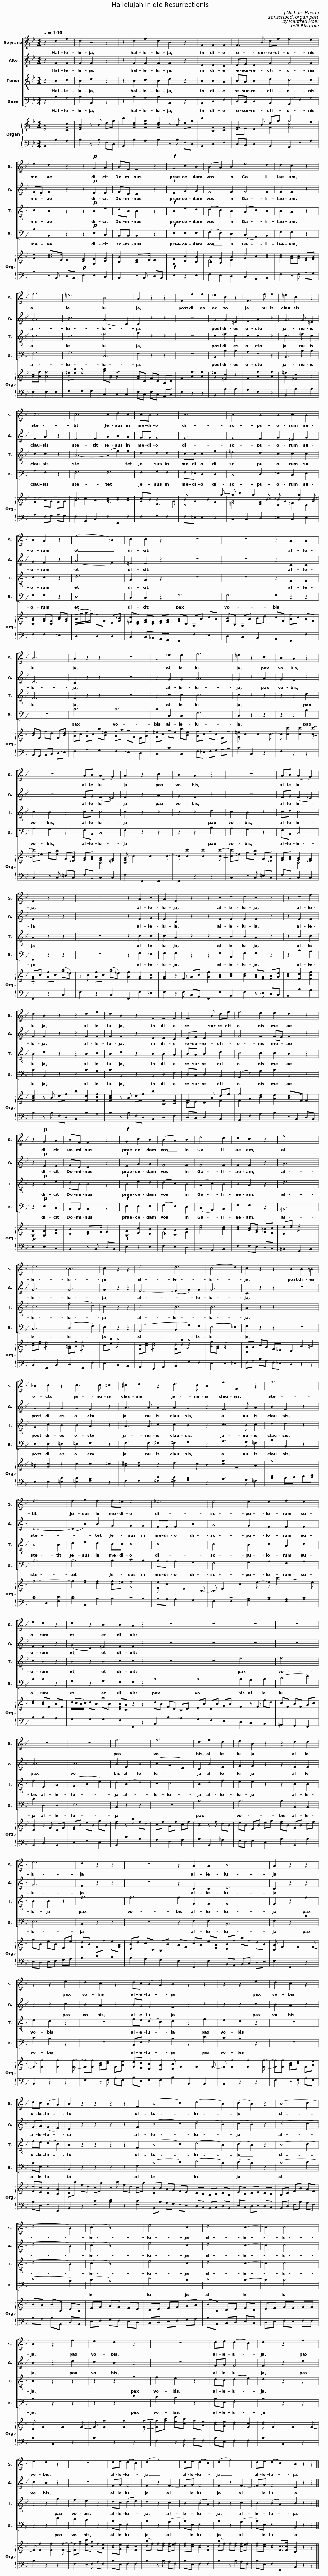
X:1
%%score [ 1 2 3 4 ] { ( 5 7 ) | 6 }
L:1/8
Q:1/4=100
M:3/4
I:linebreak $
K:Bb
V:1 treble
V:2 treble
V:3 treble-8 transpose=-12
V:4 bass
V:5 treble
V:7 treble
V:6 bass
V:1
 z2 d2 f2 | d2 B2 z2 | z2 d2 f2 | d2 B2 z2 | F2 F2 F2 | %5
 F3 B df | f4 e2 |$ e2 d2 z2 | z2!p! G2 A2 |$ BF F2 z2 | %10
!f! G2 c2 B2 | (B2 A2) B2 | e4 d2 | d2 c2 z2 | f6 | %15
 =e6 | B6 |$ A2 z2 z2 |$ F2 f2 f2 | =e2 c2 z2 | %20
 F3 f f2 | =e2 c2 z2 | c6 | c6 | c2 d2 c2 | %25
 cB B4 |$ B6 |$ B4 B2 | B2 c2 B2 | B2 A2 z2 | %30
 (f4 =B2) | c2 c2 z2 | z6 |$ z6 |$ z2 A2 A2 | %35
 B6 | A2 z2 z2 | z6 | z2 =e2 e2 | f6 | %40
 =e2 z2 c2 |$ B2 A2 z2 |$ z6 | AB (A2 G2) | A2 z2 c2 | %45
 B2 A2 z2 | z6 | AB (A2 G2) |$ F2 z2 z2 | z6 |$ %50
 z2 A2 c2 | A2 F2 z2 | z2 c2 d2 | d2 c2 z2 | z2 d2 f2 | %55
 d2 B2 z2 | z2 d2 f2 | d2 B2 z2 | F2 F2 F2 |$ F3 B df |$ %60
 f4 e2 | e2 d2 z2 | z2!p! G2 A2 | BF F2 z2 |!f! G2 c2 B2 | %65
 (B2 A2) B2 | e4 d2 |$ d2 c2 z2 | f6 | e6 |$ %70
 =B6 | c2 z2 z2 | e6 | d6 | (c4 d2) | %75
 c2 z2 z2 | B2 B2 =B2 | =B2 c2 z2 |$ c3 c ^c2 | ^c2 d2 z2 |$ %80
 d3 c B2 | f2 F2 z2 | f6 | f6 | f2 g2 f2 | %85
 f=e e4 | _e6 |$ e4 e2 | e2 f2 e2 |$ e2 d2 z2 | %90
 d2 z2 B2 | B2 A2 z2 | z6 | z6 | z6 | %95
 z6 |$ z6 | z6 |$ f6 | f6 | %100
 d2 f2 d2 | e2 B2 z2 | z2 d2 d2 | e6 | d2 z2 z2 |$ %105
 z6 | z2 A2 A2 |$ B6 | A2 z2 z2 | z2 z2 e2 | %110
 d2 c2 z2 | dc (B2 A2) | B2 z2 z2 | z2 z2 e2 |$ d2 c2 z2 | %115
 dc (B2 A2) |$ B2 z2 z2 | z2 z2 F2 | (B4 c2) | (d4 B2) | %120
 (c2 B2) z2 | (B4 c2 | d4 B2) |$ (c2 B4) |$ e4 c2 | %125
 d4 c2- | c2 c4 | B2 z2 f2 | e2 d2 z2 | z6 | %130
 de (d2 c2) |$ d2 z2 f2 |$ e2 d2 z2 | z6 | de (d2 c2) | %135
 (d2 f4) | de (d2 c2) | (d2 f4) | de (d2 c2) |$ B2 z2 z2 |] %140
V:2
 z2 F2 F2 | F2 F2 z2 | z2 F2 F2 | F2 F2 z2 | D2 D2 C2 | %5
 DE D2 F2 | F4 F2 |$ (FE) F2 z2 | z2!p! E2 E2 |$ FD D2 z2 | %10
!f! E2 G2 G2 | F4 F2 | F4 F2 | F2 F2 z2 | A6 | %15
 B6 | (G4 C2) |$ C2 z2 z2 |$ z6 | G2 G2 =E2 | %20
 F2 A2 z2 | G3 G =E2 | F2 A2 z2 | F4 F2 | A2 B2 A2 | %25
 GG G4 |$ G6 |$ G4 F2 | G2 =E2 G2 | G2 F2 z2 | %30
 (A4 F2) | =E2 E2 z2 | z6 |$ z6 |$ z2 C2 C2 | %35
 D6 | C2 z2 z2 | z6 | z2 G2 G2 | A6 | %40
 G2 z2 A2 |$ G2 F2 z2 |$ z6 | FG (F2 =E2) | F2 z2 A2 | %45
 G2 F2 z2 | z6 | FG (F2 =E2) |$ F2 z2 z2 | z6 |$ %50
 z2 F2 G2 | F2 C2 z2 | z2 F2 F2 | F2 F2 z2 | z2 F2 F2 | %55
 F2 F2 z2 | z2 F2 F2 | F2 F2 z2 | D2 D2 C2 |$ DE D2 F2 |$ %60
 F4 F2 | (FE) F2 z2 | z2!p! E2 E2 | FD D2 z2 |!f! E2 G2 G2 | %65
 F4 F2 | F4 F2 |$ F2 F2 z2 | G6 | G6 |$ %70
 G6 | G2 z2 z2 | F6- | (F2 G2) G2 | G6 | %75
 C2 z2 z2 | z6 | G2 G2 G2 |$ G2 F2 z2 | A3 A A2 |$ %80
 A2 G2 z2 | F3 G A2 | B2 F2 z2 | D6- | (D2 B2) B2 | %85
 G2 G2 G2 | FF F2 B2 |$ A4 G2 | F2 F2 F2 |$ F2 F2 z2 | %90
 (G2 D2) =E2 | F2 F2 z2 | z6 | z6 | z6 | %95
 z6 |$ B6 | B6 |$ B2 F2 B2 | (c2 A2 E2) | %100
 D2 B2 F2 | G2 G2 z2 | z2 F2 F2 | G6 | F2 z2 z2 |$ %105
 z6 | z2 C2 C2 |$ D6 | C2 z2 z2 | z2 z2 c2 | %110
 B2 A2 z2 | BG F4 | F2 z2 z2 | z2 z2 c2 |$ B2 A2 z2 | %115
 FG (F2 E2) |$ D2 z2 z2 | z2 z2 F2 | (B4 c2) | (d4 B2) | %120
 (c2 B2) z2 | (B4 c2 | d4 B2) |$ (c2 B4) |$ e4 c2 | %125
 d4 c2- | c2 c4 | B2 z2 d2 | c2 B2 z2 | z6 | %130
 FG F4 |$ F2 z2 d2 |$ c2 B2 z2 | z6 | FG F4 | %135
 F2 z2 F2- | FG F4 | F2 z2 F2- | FG F4 |$ D2 z2 z2 |] %140
V:3
 z2 B2 c2 | B2 d2 z2 | z2 B2 c2 | B2 d2 z2 | B2 B2 A2 | %5
 BA B2 d2 | c4 c2 |$ c2 B2 z2 | z2!p! B2 e2 |$ dB B2 z2 | %10
!f! B2 e2 d2 | (d2 c2) B2 | (A2 c2) B2 | B2 A2 z2 | c6 | %15
 c6 | =e6 |$ f2 z2 z2 |$ z6 | c2 =e2 c2 | %20
 c2 c2 z2 | c3 =e c2 | c2 c2 z2 | A6- | (A2 f2) f2 | %25
 d2 d2 d2 |$ cc c2 f2 |$ =e4 d2 | c2 c2 c2 | c2 c2 z2 | %30
 d6 | G2 G2 z2 | z6 |$ z6 |$ z2 F2 F2 | %35
 F6 | F2 z2 z2 | z6 | z2 c2 c2 | c6 | %40
 c2 z2 z2 |$ z2 z2 d2 |$ c2 B2 z2 | cd c4 | c2 z2 z2 | %45
 z2 z2 d2 | c2 B2 z2 | cd c4 |$ A2 z2 z2 | z6 |$ %50
 z2 c2 c2 | c2 A2 z2 | z2 A2 B2 | B2 A2 z2 | z2 B2 c2 | %55
 B2 d2 z2 | z2 B2 c2 | B2 d2 z2 | B2 B2 A2 |$ BA B2 d2 |$ %60
 c4 c2 | c2 B2 z2 | z2!p! B2 e2 | dB B2 z2 |!f! B2 e2 d2 | %65
 (d2 c2) B2 | (A2 c2) B2 |$ B2 A2 z2 | d6 | c6 |$ %70
 (f4 d2) | c2 z2 z2 | c6 | B6 | B6 | %75
 A2 z2 z2 | z6 | G2 c2 B2 |$ B2 A2 z2 | A3 A c2 |$ %80
 c2 B2 z2 | c3 B c2 | d2 d2 z2 | B4 B2 | d2 e2 d2 | %85
 cc c4 | c6 |$ c4 B2 | c2 A2 c2 |$ c2 B2 z2 | %90
 B2 z2 B2 | c2 c2 z2 | z6 | z6 | f6 | %95
 f6 |$ f2 F2 _A2 | (G2 B2 e2) |$ d2 (B2 d2) | c2 c4 | %100
 B2 d2 f2 | e2 e2 z2 | z2 B2 B2 | B2 B2 z2 | f6 |$ %105
 f6 | f2 F2 F2 |$ F6 | F2 z2 f2 | e2 d2 z2 | %110
 z6 | fe (d2 c2) | d2 z2 f2 | e2 d2 z2 |$ z6 | %115
 fe (d2 c2) |$ B2 z2 z2 | z2 z2 F2 | (B4 c2) | (d4 B2) | %120
 (c2 B2) z2 | (B4 c2 | d4 B2) |$ (c2 B4) |$ e4 c2 | %125
 d4 c2- | c2 c4 | B2 z2 z2 | z2 z2 g2 | f2 e2 z2 | %130
 dc (d2 e2) |$ d2 z2 z2 |$ z2 z2 g2 | f2 e2 z2 | dc (d2 e2) | %135
 d2 z2 c2 | B2 (B2 A2) | B2 z2 c2 | B2 (B2 A2) |$ B2 z2 z2 |] %140
V:4
 z2 B,2 A,2 | B,2 B,,2 z2 | z2 B,2 A,2 | B,2 B,,2 z2 | B,,2 D,2 F,2 | %5
 D,C, D,2 B,,2 | (A,,2 F,2) A,2 |$ B,2 B,,2 z2 | z2!p! E,2 C,2 |$ B,,B,, B,,2 z2 | %10
!f! E,2 E,2 E,2 | (F,2 E,2) D,2 | (C,2 A,,2) B,,2 | F,2 F,2 z2 | F,6 | %15
 G,6 | C,6 |$ F,2 z2 z2 |$ z6 | B,,2 B,2 B,2 | %20
 A,2 F,2 z2 | B,,3 B, B,2 | A,2 F,2 z2 | F,6 | F,6 | %25
 F,2 G,2 F,2 |$ F,=E, D,2 D,2 |$ C,4 D,2 | =E,2 C,2 E,2 | F,2 F,2 z2 | %30
 D,6 | C,2 C,2 z2 | F,6 |$ F,6 |$ F,2 z2 z2 | %35
 z6 | C6 | C6 | C2 C,2 C,2 | F,6 | %40
 C,2 z2 z2 |$ z2 z2 B,2 |$ A,2 G,2 z2 | F,B,, C,4 | F,2 z2 z2 | %45
 z2 z2 B,2 | A,2 G,2 z2 | F,B,, C,4 |$ F,,2 z2 z2 | z6 |$ %50
 z2 F,2 =E,2 | F,2 F,2 z2 | z2 F,2 B,,2 | F,2 F,2 z2 | z2 B,2 A,2 | %55
 B,2 B,,2 z2 | z2 B,2 A,2 | B,2 B,,2 z2 | B,,2 D,2 F,2 |$ D,C, D,2 B,,2 |$ %60
 (A,,2 F,2) A,2 | B,2 B,,2 z2 | z2!p! E,2 C,2 | B,,B,, B,,2 z2 |!f! E,2 E,2 E,2 | %65
 (F,2 E,2) D,2 | (C,2 A,,2) B,,2 |$ F,2 F,2 z2 | =B,,6 | C,6 |$ %70
 (D,4 F,2) | E,2 z2 z2 | (A,,6 | B,,2 G,2) F,2 | (E,4 =E,2) | %75
 F,2 z2 z2 | z6 | E,2 E,2 =E,2 |$ =E,2 F,2 z2 | F,3 F, ^F,2 |$ %80
 ^F,2 G,2 z2 | A,3 G, =F,2 | B,2 B,,2 z2 | B,6 | B,6 | %85
 B,2 C2 B,2 | B,A, A,2 G,2 |$ F,4 G,2 | A,2 F,2 A,2 |$ B,2 B,2 z2 | %90
 G,2 z2 G,2 | F,2 F,2 z2 | B,6 | B,6 | B,2 A,2 B,2 | %95
 (C4 E2) |$ D2 D,2 D,2 | E,6 |$ B,,2 z2 z2 | z6 | %100
 B,6 | B,6 | B,2 B,,2 B,,2 | E,6 | B,,2 z2 z2 |$ %105
 z6 | z2 F,2 F,2 |$ B,,6 | F,2 z2 D2 | C2 B,2 z2 | %110
 z6 | B,,E, F,4 | B,2 z2 D2 | C2 B,2 z2 |$ z6 | %115
 B,E, F,4 |$ B,,2 z2 z2 | z2 z2 F,2 | (B,4 C2) | (D4 B,2) | %120
 (C2 B,2) z2 | (B,4 C2 | D4 B,2) |$ (C2 B,4) |$ E4 C2 | %125
 D4 C2- | C2 C4 | B,2 z2 z2 | z2 z2 E2 | D2 C2 z2 | %130
 B,E, F,4 |$ B,2 z2 z2 |$ z2 z2 E2 | D2 C2 z2 | B,E, F,4 | %135
 B,2 z2 (A,2 | B,)E, F,4 | B,2 z2 (A,2 | B,)E, F,4 |$ B,,2 z2 z2 |] %140
V:5
 [DFB]4 [CFc]2 | [DFB]2 z B df | b2 [FBd]2 [Fcf]2 | [FBd]2 z B df | b2 [B,F]2 [CF]2 | %5
 F3 B df | f4 e2 |$ [Ae]2 [Bd]>F F2 |!p! [EG]2 [B,G]2 [EA]2 |$ [DB]2 [DF]>F F2 | %10
!f! [B,G]2 [Ec]2 [DB]2 | [DB]2 [CA]2 B2 | e4 d2 | [Bd]2 [Ac][Ac] [FA][GB] | [Ac][Af] [Af]4 | %15
 [B=e][eb] [eb]4 | [gb][GB] !/![GB]4 |$ [FA]C FC A,C |$ F2 [Af]2 [Af]2 | [G=e]2 [=Ec]2 z2 | %20
 F2 [Af]2 [Af]2 | [G=e]2 [=Ec]2 z2 | c6- | c6 | [Ac]2 [Bd]2 [Ac]2 | %25
 cB B4 |$ B G2 B2 g- |$ g b2 g2 B- | B G2 [Bg]2 [GB] | [CGB]2 [FA][CF] [Ac][FA] | %30
 ([Af]/g/a/g/) fF D[F=B] | [=Ec][CE] [EG][CE] [DF][EG] | [FA]C A,A cA |$ [FB]B, A,A Bd |$ cF [Af]c AF | %35
 [Bd]F fd F[Bd] | [Af]c [Af]c b[B=e] | [Af]a gG F[Af] | [G=e]c ge b[Be] | [Af]c fc Ff | %40
 [G=e] c2 c2 c- |$ c [cc']2 [cc']2 [cc']- |$ [cc']=e g[eb] G[=EB] | [FA][GB] [FA]2 [=EG]2 | [CFA] c2 c2 c- | %45
 c [cc']2 [cc']2 [cc']- | [cc']=e g[eb] G[=EB] | [FA][GB] [FA]2 [=EG]2 |$ .[CFA].c .[Af].c ([gb]=e) | z .c .[Af].c ([gb]=e) |$ %50
 [Af]2 [FA]2 [Gc]2 | [FA]2 z F Ac | [Af]2 [Ac]2 [Bd]2 | [Bd]2 [Ac][FA] [FB][A_e] | [Bd]2 [Fd]2 [Fcf]2 | %55
 [FBd]2 z B df | b2 [Fd]2 [Fcf]2 | [FBd]2 z B df | b2 [B,F]2 [CF]2 |$ F3 B df |$ %60
 f4 e2 | [Ae]2 [Bd]>F F2 |!p! [B,G]2 [B,G]2 [EA]2 | [DB]2 [DF]>F F2 |!f! [B,G]2 [Ec]2 [DB]2 | %65
 [DB]2 [CA]2 B2 | [ce]4 [Bd]2 |$ [Bd]2 [Ac][FA] [F=B][Ec] | [Dd][df] !/![df]4 | [ce][eg] !/![eg]4 |$ %70
 [G=B][Bg] !/![Bg]4 | c[ec'] !/![ec']4 | [Fc][ce] !/![ce]4 | [Fd][db] !/![db]4 | [Bg][GB] !/![GB]4 | %75
 [CA]A cA F_E | D2 B2 =B2 | [G=B]2 [Gc]2 z2 |$ c2 c2 ^c2 | [A^c]2 [Ad]2 z2 |$ %80
 d3 c B2 | [cf]2 F2 A2 | f6 | f6- | f2 [eg]2 [df]2 | %85
 [cf]=e [Ge]4 | [F_e] c2 E2 C- |$ C E2 c2 e- | e c'2 a2 e |$ [ce]2 [Bd]F BF | %90
 (d/c/B/c/) dB bB | [DFB][CA] z2 z2 | dB FD B,D | EB DB GB | F2 z F fd | %95
 cF BF Ac |$ [DB]2 z F DF | [EG]B eB gB |$ [df]2 z b fd | cf Af cf | %100
 [Bd]2 z f dB | eB EB eg | [df]B FB df | gB eB Ee | [Fd]B Ff e[FA] |$ %105
 [DB]d cC B,B | AF cA e[EA] |$ [DB]f bf dB | [CA] F2 F2 F- | F [Ff]2 [Ff]2 [Ff]- | %110
 [Ff][Ff] [Ac][ce] F[Ae] | [Fd][Ec] [DB]2 [CA]2 | [DB] F2 F2 F- | F [Ff]2 [Ff]2 [Ff]- |$ [Ff][Ff] [Ac][ce] F[Ae] | %115
 [Fd][Ec] [DB]2 [CA]2 |$ [DB]b fd ca | z b fd ca | [DB]B AG FE | DC B,C DB, | %120
 EC DE DC | B,D FB AF | BA BB, DB, |$ EF GF ED |$ CD EF GA | %125
 BB, CD EC | DE FE FF | [DB] F2 F2 F- | F [Ff]2 [Ff]2 [Ff]- | [Ff][fa] [ec'][ca] f[Ae] | %130
 [Bd][Ge] [Bd]2 [Fc]2 |$ [Bd] F2 F2 F- |$ F [Ff]2 [Ff]2 [Ff]- | [Ff][fa] [ec'][ca] f[Ae] | [Bd][Ge] [Bd]2 [Fc]2 | %135
 ([db]f) f[df] [cf][ef] | [df][ce] [Bd]2 [Fc]2 | ([db]f) f[df] [cf][ef] | [df][ce] [Bd]2 [Fc]>[Fc] |$ [DB]2 z2 z2 |] %140
V:6
 B,,2 B,2 A,2 | B,2 z B, F,D, | B,,2 B,2 A,2 | B,2 z B, F,D, | B,,2 D,2 F,2 | %5
 D,C, D,2 B,,2 | A,,2 F,2 A,2 |$ B,2 z B,, D,B,, | E,2 E,2 C,2 |$ B,,2 z B,, D,B,, | %10
 E,2 z2 E,2 | F,2 E,2 D,2 | C,2 A,,2 B,,2 | F,2 z F, A,G, | F,2 F,2 F,2 | %15
 G,2 G,2 G,2 | C,2 C,2 C,2 |$ F,C, F,C, A,,C, |$ F,2 z2 z2 | B,,2 B,2 B,2 | %20
 A,2 F,2 z2 | B,,2 B,2 B,2 | A,2 F,G, A,G, | F,2 A,,2 C,2 | F,2 F,,2 F,2 | %25
 F,2 G,2 F,2 |$ F,=E, E,2 D,2 |$ C,2 C,2 D,2 | =E,2 C,2 E,2 | F,2 F,2 =E,2 | %30
 D,2 D,2 D,2 | C,2 C,_B,, A,,G,, | F,,2 F,2 _E,2 |$ D,2 C,2 B,,2 |$ A,,2 F,,2 F,2 | %35
 B,,A,, B,,C, D,=E, | F,2 A,2 G,2 | F,2 =E,2 D,2 | C,2 C2 C,2 | F,=E, F,G, A,B, | %40
 C2 C,2 z2 |$ F,2 z2 z2 |$ C,2 z C, =E,C, | F,B,, C,2 C,2 | F,2 F,,2 F,,2 | %45
 F,,2 z2 z2 | C,2 z C, =E,C, | F,B,, C,2 C,2 |$ F,,2 z2 C,2 | F,2 z2 C,2 |$ %50
 F,,2 F,2 =E,2 | F,2 z F, C,A,, | F,,2 F,2 B,,2 | F,2 z _E, D,C, | B,,2 B,2 A,2 | %55
 B,2 z B, F,D, | B,,2 B,2 A,2 | B,2 z B, F,D, | B,,2 D,2 F,2 |$ D,C, D,2 B,,2 |$ %60
 A,,2 F,2 A,2 | B,2 z B,, D,B,, | E,2 E,2 C,2 | B,,2 z B,, D,B,, | E,2 z2 E,2 | %65
 F,2 E,2 D,2 | C,2 A,,2 B,,2 |$ F,2 F,E, D,C, | =B,,2 G,,2 B,,2 | C,2 G,,2 C,2 |$ %70
 D,2 G,,2 F,2 | E,2 C,2 B,,2 | A,,2 F,,2 A,,2 | B,,2 G,2 F,2 | E,2 E,2 =E,2 | %75
 F,A, CA, F,_E, | D,2 z2 z2 | E,2 E,2 [=E,B,]2 |$ [=E,B,]2 [F,A,]2 z2 | F,2 F,2 [^F,C]2 |$ %80
 [^F,C]2 [G,B,]2 z2 | A,3 G, =F,2 | [B,D]2 B,C D[CE] | [B,D]2 D,2 [F,D]2 | [B,D]2 B,,2 B,2 | %85
 B,2 C2 B,2 | B,A, A,2 G,2 |$ F,2 [F,C]2 [G,B,]2 | [A,C]2 [F,A,]2 [A,C]2 |$ B,2 B,2 A,2 | %90
 G,2 G,2 G,2 | F,2 F,,2 z2 | B,,2 B,2 _A,2 | G,2 F,2 E,2 | D,2 C,2 B,,2 | %95
 =A,,2 G,,2 F,,2 |$ B,,2 D,2 B,,2 | E,2 G,2 E,2 |$ B,,2 D2 B,2 | A,2 F,2 A,2 | %100
 B,2 B,,2 _A,2 | G,F, G,2 E,2 | B,2 B,,2 B,2 | E,D, E,F, G,A, | B,2 D2 C2 |$ %105
 B,2 A,2 G,2 | F,2 F,,2 F,2 |$ B,,A,, B,,C, D,E, | F,2 F,,2 z2 | B,,2 z2 z2 | %110
 F,2 z F, A,F, | B,E, F,2 F,2 | B,2 B,,2 B,,2 | B,,2 z2 z2 |$ F,2 z F, A,F, | %115
 B,E, F,2 F,,2 |$ B,,2 z2 [F,C]2 | [B,D]2 z2 [F,C]2 | B,,B, A,G, F,E, | D,C, B,,C, D,B,, | %120
 E,C, D,E, D,C, | B,,D, F,B, A,F, | B,A, B,B,, D,B,, |$ E,F, G,F, E,D, |$ C,D, E,F, G,A, | %125
 B,B,, C,D, E,C, | D,E, F,E, F,F, | B,2 B,,2 z2 | B,2 z2 z2 | F,2 z F, A,F, | %130
 B,E, F,2 F,2 |$ B,2 B,,2 z2 |$ B,2 z2 z2 | F,2 z F, A,F, | B,E, F,2 F,2 | %135
 B,2 z B, A,F, | B,E, F,2 F,2 | B,2 z B, A,F, | B,E, F,2 F,,2 |$ B,,2 z2 z2 |] %140
V:7
 x6 | x6 | x6 | x6 | x6 | %5
 DE D2 F2 | [Fc]6 |$ x6 | x6 |$ x6 | %10
 x6 | F4 F2 | A2 c2 B2 | x6 | x6 | %15
 x6 | x6 |$ x6 |$ x6 | x6 | %20
 x6 | x6 | F2 AG FG | A2 c2 A2 | F6 | %25
 G2 D3 G |$ C4 F2 |$ [=EG]4 [DF]2 | C2 =E2 C2 | x6 | %30
 x6 | x6 | x6 |$ x6 |$ x6 | %35
 x6 | x6 | x6 | x6 | x6 | %40
 x6 |$ x6 |$ x6 | x2 C4 | x6 | %45
 x6 | x6 | x2 C4 |$ x6 | x6 |$ %50
 x6 | x6 | x6 | x6 | x6 | %55
 x6 | x6 | x6 | x6 |$ DE D2 F2 |$ %60
 F2 A2 c2 | x6 | x6 | x6 | x6 | %65
 F4 F2 | x6 |$ x6 | x6 | x6 |$ %70
 x6 | x6 | x6 | x6 | x6 | %75
 x6 | x6 | x6 |$ x6 | x6 |$ %80
 x6 | x6 | x6 | x6 | x6 | %85
 x6 | x6 |$ x6 | x6 |$ x6 | %90
 x6 | x6 | x6 | x6 | x6 | %95
 x6 |$ x6 | x6 |$ x6 | x6 | %100
 x6 | x6 | x6 | x6 | x6 |$ %105
 x6 | x6 |$ x6 | x6 | x6 | %110
 x6 | x6 | x6 | x6 |$ x6 | %115
 x6 |$ x6 | x6 | x6 | x6 | %120
 x6 | x6 | x6 |$ x6 |$ x6 | %125
 x6 | x6 | x6 | x6 | x6 | %130
 x6 |$ x6 |$ x6 | x6 | x6 | %135
 x6 | x6 | x6 | x6 |$ x6 |] %140
